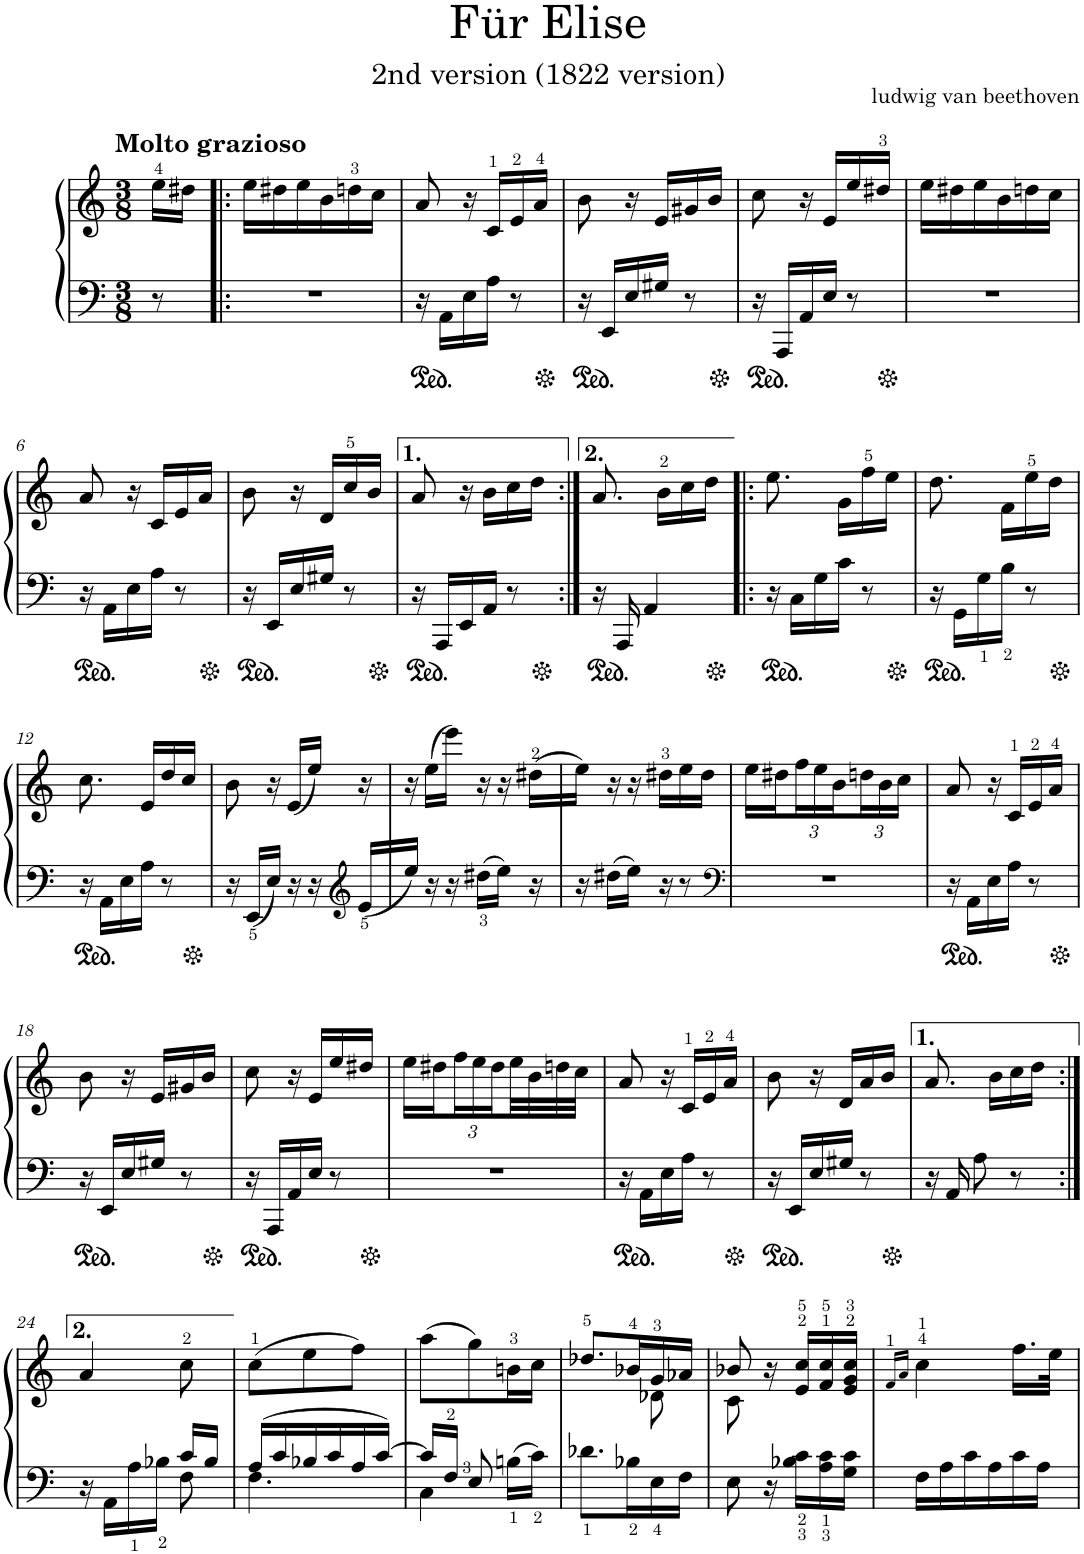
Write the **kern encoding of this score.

**kern	**kern
*part1	*part1
*staff2	*staff1
*I"Grand Piano	*
*I'Pno.	*
*clefF4	*clefG2
*k[]	*k[]
*M3/8	*M3/8
=	=
!	!LO:TX:a:B:t=Molto grazioso
8r	16ee\LL
.	16dd#X\JJ
=1!|:	=1!|:
4.r	16ee\LL
.	16dd#X\
.	16ee\
.	16b\
.	16ddn\
.	16cc\JJ
=2	=2
16r	8a/
16AA\LL	.
16E\	16r
16A\JJ	16c/LL
8r	16e/
.	16a/JJ
=3	=3
16r	8b\
16EE/LL	.
16E/	16r
16G#X/JJ	16e/LL
8r	16g#X/
.	16b/JJ
=4	=4
16r	8cc\
16AAA/LL	.
16AA/	16r
16E/JJ	16e/LL
8r	16ee/
.	16dd#X/JJ
=5	=5
4.r	16ee\LL
.	16dd#X\
.	16ee\
.	16b\
.	16ddn\
.	16cc\JJ
!!LO:LB:g=z
=6	=6
16r	8a/
16AA\LL	.
16E\	16r
16A\JJ	16c/LL
8r	16e/
.	16a/JJ
=7	=7
16r	8b\
16EE/LL	.
16E/	16r
16G#X/JJ	16d/LL
8r	16cc/
.	16b/JJ
=8	=8
16r	8a/
16AAA/LL	.
16EE/	16r
16AA/JJ	16b\LL
8r	16cc\
.	16dd\JJ
=9:|!	=9:|!
16r	8.a/
16AAA/	.
4AA/	.
.	16b\LL
.	16cc\
.	16dd\JJ
=10!|:	=10!|:
16r	8.ee\
16C\LL	.
16G\	.
16c\JJ	16g\LL
8r	16ff\
.	16ee\JJ
=11	=11
16r	8.dd\
16GG\LL	.
16G\	.
16B\JJ	16f\LL
8r	16ee\
.	16dd\JJ
!!LO:LB:g=z
=12	=12
16r	8.cc\
16AA\LL	.
16E\	.
16A\JJ	16e/LL
8r	16dd/
.	16cc/JJ
=13	=13
16r	8b\
16EE/LL	.
16E/JJ	16r
16r	(16e/LL
16r	16ee/JJ)
*clefG2	*
16e/LL	16r
=14	=14
16ee/JJ	16r
16r	(16ee\LL
16r	16eee\JJ)
16dd#X\LL	16r
16ee\JJ	16r
16r	(16dd#X\LL
=15	=15
16r	16ee\JJ)
16dd#X\LL	16r
16ee\JJ	16r
16r	16dd#X\LL
8r	16ee\
.	16dd#\JJ
=16	=16
*clefF4	*
4.r	16ee\LL
.	16dd#X\
*	*Xbrackettup
.	24ff\
.	24ee\
.	24b\
.	24ddn\
.	24b\
.	24cc\JJ
=17	=17
16r	8a/
16AA\LL	.
16E\	16r
16A\JJ	16c/LL
8r	16e/
.	16a/JJ
!!LO:LB:g=z
=18	=18
16r	8b\
16EE/LL	.
16E/	16r
16G#X/JJ	16e/LL
8r	16g#X/
.	16b/JJ
=19	=19
16r	8cc\
16AAA/LL	.
16AA/	16r
16E/JJ	16e/LL
8r	16ee/
.	16dd#X/JJ
=20	=20
4.r	16ee\LL
.	16dd#X\
.	24ff\
.	24ee\
.	24dd#\
.	32ee\L
.	32b\
.	32ddn\
.	32cc\JJJ
=21	=21
16r	8a/
16AA\LL	.
16E\	16r
16A\JJ	16c/LL
8r	16e/
.	16a/JJ
=22	=22
16r	8b\
16EE/LL	.
16E/	16r
16G#X/JJ	16d/LL
8r	16a/
.	16b/JJ
=23	=23
16r	8.a/
16AA/	.
8A\	.
.	16b\LL
8r	16cc\
.	16dd\JJ
!!LO:LB:g=z
=24:|!	=24:|!
*^	*
16r	8ryy	4a/
16AA\LL	.	.
16A\	8ryy	.
16B-X\JJ	.	.
16c/LL	8F\	8cc\
16B-/JJ	.	.
=25	=25	=25
16A/LL	4.F\	(8cc\L
16c/	.	.
16B-X/	.	8ee\
16c/	.	.
16A/	.	8ff\J)
[16c/JJ	.	.
=26	=26	=26
16c/LL]	4C\	(8aa\L
16F/JJ	.	.
8E/	.	8gg\)
16Bn\LL	8ryy	16bn\L
16c\JJ	.	16cc\JJ
=27	=27	=27
*	*	*^
8.d-X\L	4.ryy	8.dd-X/L	8ryy
.	.	.	8ryy
16B-X\L	.	16b-X/L	.
16E\	.	16g/	8d-X\
16F\JJ	.	16a-X/JJ	.
*v	*v	*	*
=28	=28	=28
8E\	8b-X/	8c\
16r	16r	4ryy
16B-X\ 16c\LL	16e/ 16cc/LL	.
16A\ 16c\	16f/ 16cc/	.
16G\ 16c\JJ	16e/ 16g/ 16cc/JJ	.
=29	=29	=29
.	16qf/LL	.
.	16qa/JJ	.
16F\LL	4cc\	8rGyy
16A\	.	.
16c\	.	8rAyy
16A\	.	.
16c\	16.ff\LL	8rcyy
16A\JJ	.	.
.	32ee\JJk	.
*	*v	*v
=	=
*-	*-
